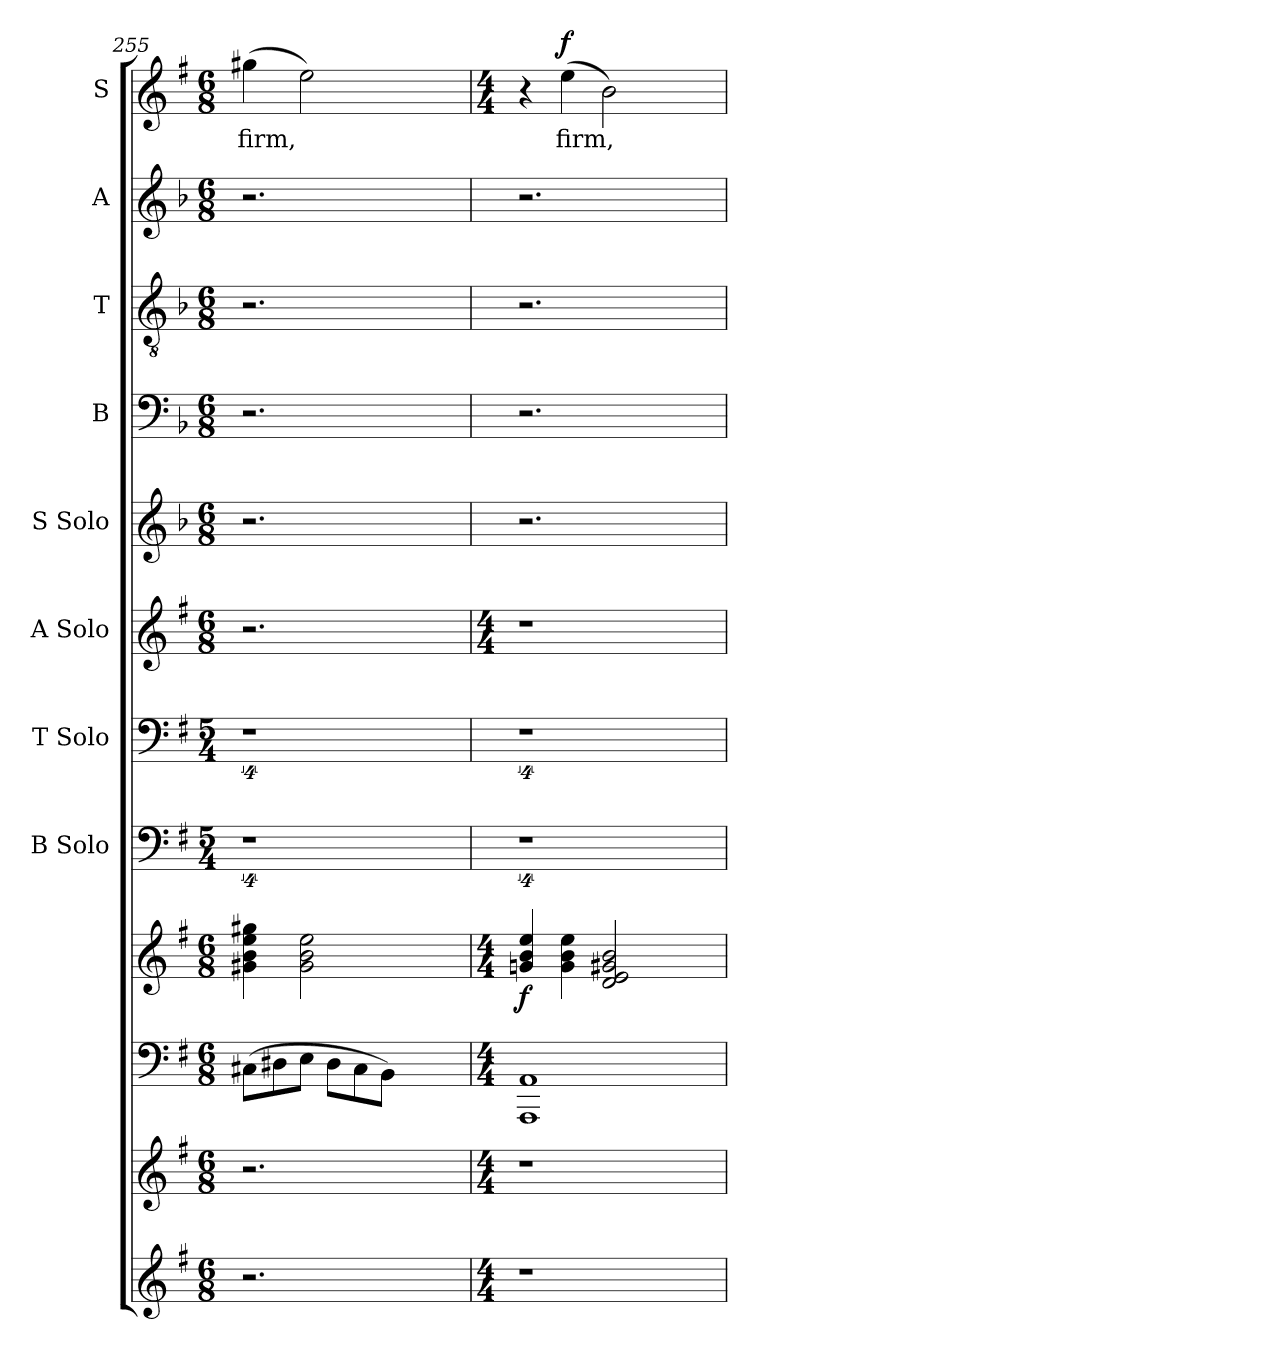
**kern	**kern	**kern	**kern	**dynam	**kern	**kern	**kern	**kern	**kern	**kern	**kern	**kern	**text	**dynam
*part12	*part11	*part10	*part9	*part9	*part8	*part7	*part6	*part5	*part4	*part3	*part2	*part1	*part1	*part1
*staff12	*staff11	*staff10	*staff9	*staff9	*staff8	*staff7	*staff6	*staff5	*staff4	*staff3	*staff2	*staff1	*staff1	*staff1
*	*	*	*	*	*I"B Solo	*I"T Solo	*I"A Solo	*I"S Solo	*I"B	*I"T	*I"A	*I"S	*	*
!!LO:LB:g=z
*clefG2	*clefG2	*clefF4	*clefG2	*	*clefF4	*clefF4	*clefG2	*clefG2	*clefF4	*clefGv2	*clefG2	*clefG2	*	*
*k[f#]	*k[f#]	*k[f#]	*k[f#]	*	*k[f#]	*k[f#]	*k[f#]	*k[b-]	*k[b-]	*k[b-]	*k[b-]	*k[f#]	*	*
*G:	*G:	*G:	*G:	*	*G:	*G:	*G:	*F:	*F:	*F:	*F:	*G:	*	*
*M6/8	*M6/8	*M6/8	*M6/8	*	*M5/4	*M5/4	*M6/8	*M6/8	*M6/8	*M6/8	*M6/8	*M6/8	*	*
=255	=255	=255	=255	=255	=255	=255	=255	=255	=255	=255	=255	=255	=255	=255
!	!	!	!	!	!	!	!	!	!	!	!	!	!LO:LY:b	!
2.r	2.r	(>8C#X\L	4g#X\ 4b\ 4ee\ 4gg#X\	.	4%5r	4%5r	2.r	2.r	2.r	2.r	2.r	(>4gg#X\	firm,	.
.	.	8D#X\	.	.	.	.	.	.	.	.	.	.	.	.
.	.	8E\J	2g#\ 2b\ 2ee\	.	.	.	.	.	.	.	.	2ee\)	.	.
.	.	8D#\L	.	.	.	.	.	.	.	.	.	.	.	.
.	.	8C#\	.	.	.	.	.	.	.	.	.	.	.	.
.	.	8BB\J)	.	.	.	.	.	.	.	.	.	.	.	.
2ryy	2ryy	2ryy	2ryy	.	.	.	2ryy	2ryy	2ryy	2ryy	2ryy	2ryy	.	.
=256	=256	=256	=256	=256	=256	=256	=256	=256	=256	=256	=256	=256	=256	=256
*M4/4	*M4/4	*M4/4	*M4/4	*	*	*	*M4/4	*	*	*	*	*M4/4	*	*
!	!	!	!	!LO:DY:b	!	!	!	!	!	!	!	!	!	!
1r	1r	1AAA 1AA	4gni/ 4b/ 4ee/	f	4%5r	4%5r	1r	2.r	2.r	2.r	2.r	4r	.	.
!	!	!	!	!	!	!	!	!	!	!	!	!	!LO:LY:b	!LO:DY:a
.	.	.	4g\ 4b\ 4ee\	.	.	.	.	.	.	.	.	(>4ee\	firm,	f
.	.	.	2d/ 2e/ 2g#X/ 2b/	.	.	.	.	.	.	.	.	2b\)	.	.
.	.	.	.	.	.	.	.	2ryy	2ryy	2ryy	2ryy	.	.	.
4ryy	4ryy	4ryy	4ryy	.	.	.	4ryy	.	.	.	.	4ryy	.	.
=	=	=	=	=	=	=	=	=	=	=	=	=	=	=
*-	*-	*-	*-	*-	*-	*-	*-	*-	*-	*-	*-	*-	*-	*-
